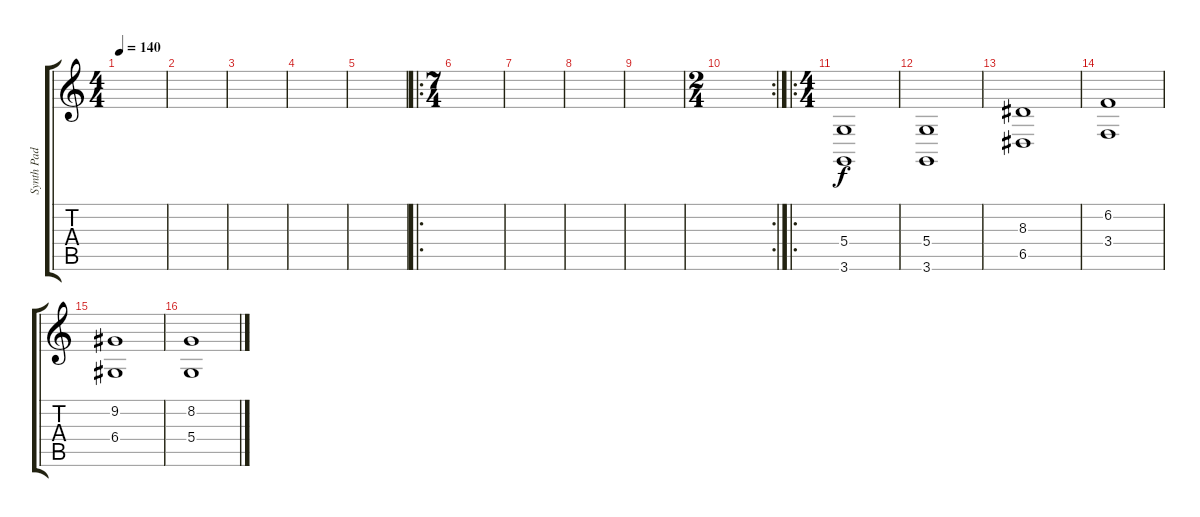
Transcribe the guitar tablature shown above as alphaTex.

\track ("Synth Pad" "Synth Pad") {instrument pad8sweep}
\staff {score tabs}
\tuning (E4 B3 G3 D3 A2 E2) {hide}
\ts (4 4)
\tempo 140
\clef g2
\ks c
|
|
|
|
|
\ro
\ts (7 4)
|
|
|
|
\rc 2
\ts (2 4)
|
\ro
\ts (4 4)
(5.4 3.6).1{volume 16} |
(5.4 3.6).1 |
(8.3 6.5).1 |
(6.2 3.4).1 |
(9.2 6.4).1 |
(8.2 5.4).1
